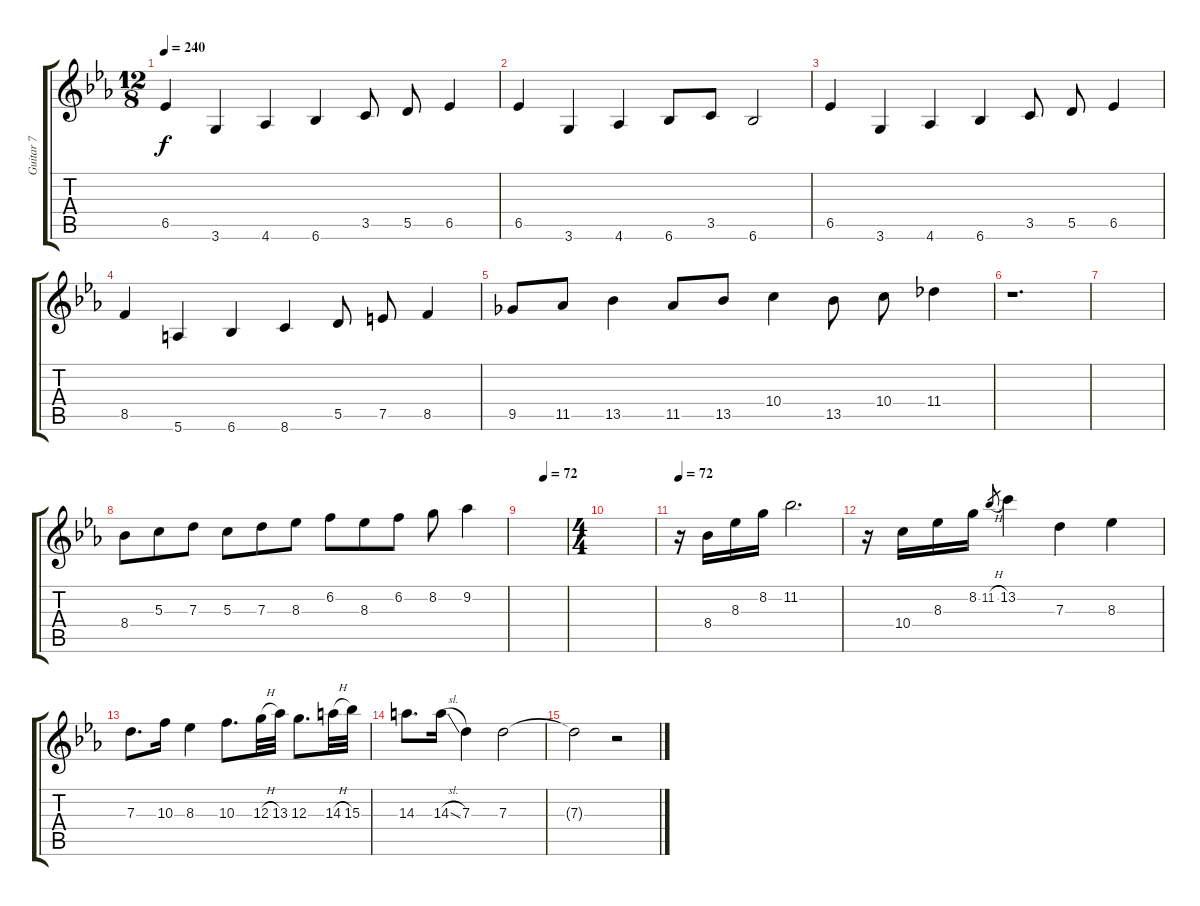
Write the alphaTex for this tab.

\track ("Guitar 7" "Guitar 7") {instrument overdrivenguitar}
\staff {score tabs}
\tuning (E4 B3 G3 D3 A2 E2) {hide}
\ts (12 8)
\tempo 240
\clef g2
\ks eb
6.5.4{dy f} 3.6.4 4.6.4 6.6.4 3.5.8 5.5.8 6.5.4 |
6.5.4 3.6.4 4.6.4 6.6.8 3.5.8 6.6.2 |
6.5.4 3.6.4 4.6.4 6.6.4 3.5.8 5.5.8 6.5.4 |
8.5.4 5.6.4 6.6.4 8.6.4 5.5.8 7.5.8 8.5.4 |
9.5.8 11.5.8 13.5.4 11.5.8 13.5.8 10.4.4 13.5.8 10.4.8 11.4.4 |
r.1{d} |
|
8.4.8 5.3.8 7.3.8 5.3.8 7.3.8 8.3.8 6.2.8 8.3.8 6.2.8 8.2.8 9.2.4 |
\tempo (72 0.5)
|
\ts (4 4)
|
\tempo 72
r.16 8.4.16 8.3.16 8.2.16 11.2.2{d} |
r.16 10.4.16 8.3.16 8.2.16 11.2{h}.8{gr} 13.2.4 7.3.4 8.3.4 |
7.3.8{d} 10.3.16 8.3.4 10.3.8{d} 12.3{h}.32 13.3.32 12.3.8{d} 14.3{h}.32 15.3.32 |
14.3.8{d} 14.3{sl}.16 7.3.4 7.3.2 |
7.3{t}.2 r.2
